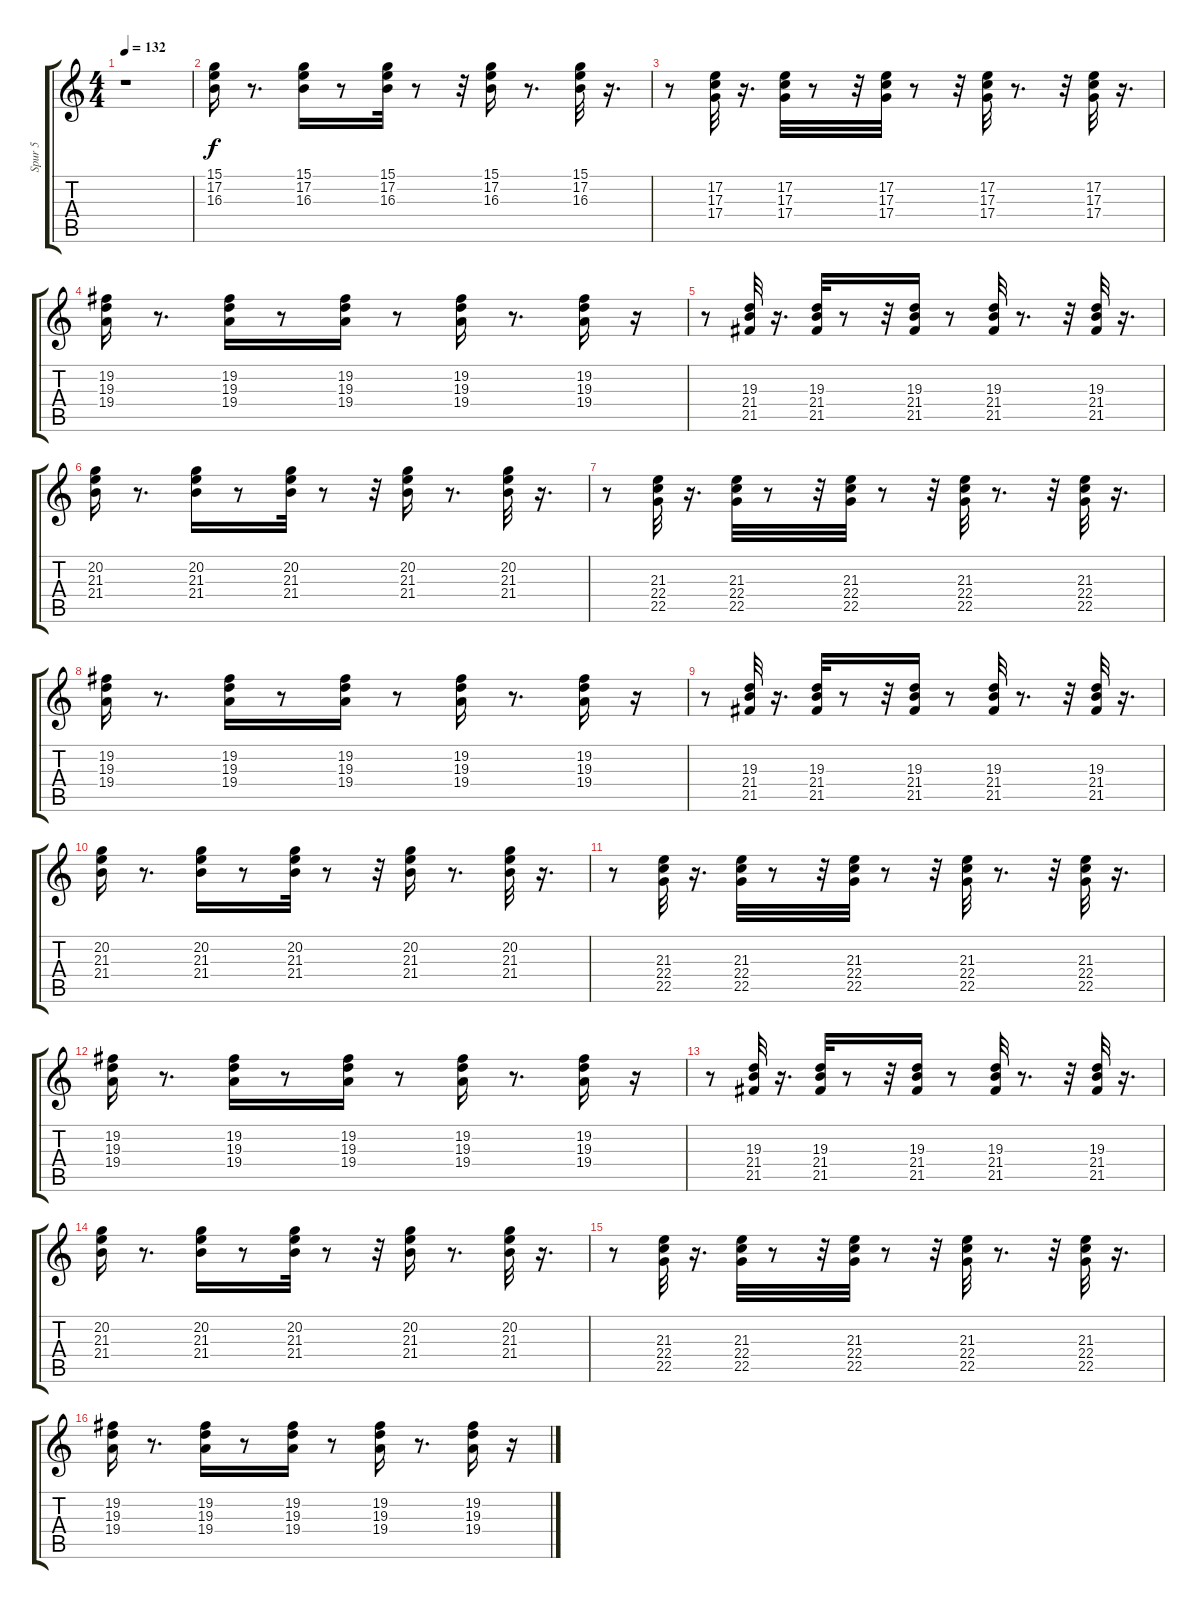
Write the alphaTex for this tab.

\track ("Spur 5" "Spur 5") {instrument lead1square}
\staff {score tabs}
\tuning (E4 B3 G3 D3 A2 E2) {hide}
\ts (4 4)
\tempo 132
\clef g2
\ks c
r.1{dy f instrument lead1square} |
(15.1 17.2 16.3).16 r.8{d} (15.1 17.2 16.3).16 r.8 (15.1 17.2 16.3).32 r.8 r.32 (15.1 17.2 16.3).16 r.8{d} (15.1 17.2 16.3).32 r.16{d} |
r.8 (17.2 17.3 17.4).32 r.16{d} (17.2 17.3 17.4).32 r.8 r.32 (17.2 17.3 17.4).32 r.8 r.32 (17.2 17.3 17.4).32 r.8{d} r.32 (17.2 17.3 17.4).32 r.16{d} |
(19.2 19.3 19.4).16 r.8{d} (19.2 19.3 19.4).16 r.8 (19.2 19.3 19.4).16 r.8 (19.2 19.3 19.4).16 r.8{d} (19.2 19.3 19.4).16 r.16 |
r.8 (19.3 21.4 21.5).32 r.16{d} (19.3 21.4 21.5).32 r.8 r.32 (19.3 21.4 21.5).16 r.8 (19.3 21.4 21.5).32 r.8{d} r.32 (19.3 21.4 21.5).32 r.16{d} |
(20.2 21.3 21.4).16 r.8{d} (20.2 21.3 21.4).16 r.8 (20.2 21.3 21.4).32 r.8 r.32 (20.2 21.3 21.4).16 r.8{d} (20.2 21.3 21.4).32 r.16{d} |
r.8 (21.3 22.4 22.5).32 r.16{d} (21.3 22.4 22.5).32 r.8 r.32 (21.3 22.4 22.5).32 r.8 r.32 (21.3 22.4 22.5).32 r.8{d} r.32 (21.3 22.4 22.5).32 r.16{d} |
(19.2 19.3 19.4).16 r.8{d} (19.2 19.3 19.4).16 r.8 (19.2 19.3 19.4).16 r.8 (19.2 19.3 19.4).16 r.8{d} (19.2 19.3 19.4).16 r.16 |
r.8 (19.3 21.4 21.5).32 r.16{d} (19.3 21.4 21.5).32 r.8 r.32 (19.3 21.4 21.5).16 r.8 (19.3 21.4 21.5).32 r.8{d} r.32 (19.3 21.4 21.5).32 r.16{d} |
(20.2 21.3 21.4).16 r.8{d} (20.2 21.3 21.4).16 r.8 (20.2 21.3 21.4).32 r.8 r.32 (20.2 21.3 21.4).16 r.8{d} (20.2 21.3 21.4).32 r.16{d} |
r.8 (21.3 22.4 22.5).32 r.16{d} (21.3 22.4 22.5).32 r.8 r.32 (21.3 22.4 22.5).32 r.8 r.32 (21.3 22.4 22.5).32 r.8{d} r.32 (21.3 22.4 22.5).32 r.16{d} |
(19.2 19.3 19.4).16 r.8{d} (19.2 19.3 19.4).16 r.8 (19.2 19.3 19.4).16 r.8 (19.2 19.3 19.4).16 r.8{d} (19.2 19.3 19.4).16 r.16 |
r.8 (19.3 21.4 21.5).32 r.16{d} (19.3 21.4 21.5).32 r.8 r.32 (19.3 21.4 21.5).16 r.8 (19.3 21.4 21.5).32 r.8{d} r.32 (19.3 21.4 21.5).32 r.16{d} |
(20.2 21.3 21.4).16 r.8{d} (20.2 21.3 21.4).16 r.8 (20.2 21.3 21.4).32 r.8 r.32 (20.2 21.3 21.4).16 r.8{d} (20.2 21.3 21.4).32 r.16{d} |
r.8 (21.3 22.4 22.5).32 r.16{d} (21.3 22.4 22.5).32 r.8 r.32 (21.3 22.4 22.5).32 r.8 r.32 (21.3 22.4 22.5).32 r.8{d} r.32 (21.3 22.4 22.5).32 r.16{d} |
(19.2 19.3 19.4).16 r.8{d} (19.2 19.3 19.4).16 r.8 (19.2 19.3 19.4).16 r.8 (19.2 19.3 19.4).16 r.8{d} (19.2 19.3 19.4).16 r.16
